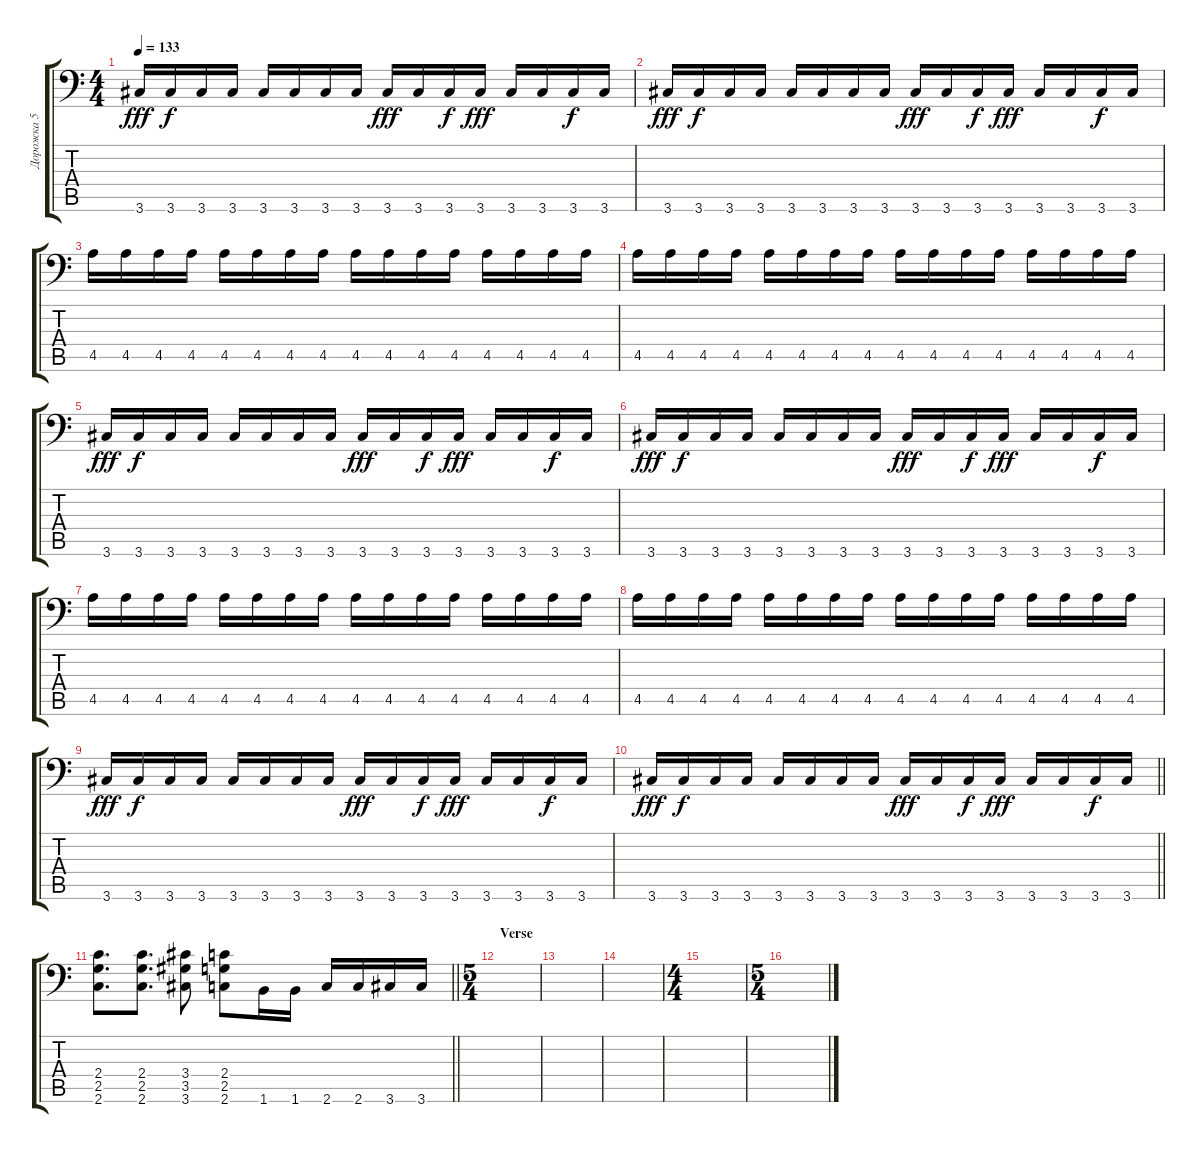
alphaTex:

\track ("Дорожка 5" "Дорожка 5") {instrument distortionguitar}
\staff {score tabs}
\tuning (C4 G3 Eb3 Bb2 F2 Bb1) {hide}
\ts (4 4)
\tempo 133
\clef f4
\ks c
3.6.16{dy fff} 3.6.16{dy f} 3.6.16 3.6.16 3.6.16 3.6.16 3.6.16 3.6.16 3.6.16{dy fff} 3.6.16 3.6.16{dy f} 3.6.16{dy fff} 3.6.16 3.6.16 3.6.16{dy f} 3.6.16 |
3.6.16{dy fff} 3.6.16{dy f} 3.6.16 3.6.16 3.6.16 3.6.16 3.6.16 3.6.16 3.6.16{dy fff} 3.6.16 3.6.16{dy f} 3.6.16{dy fff} 3.6.16 3.6.16 3.6.16{dy f} 3.6.16 |
4.5.16 4.5.16 4.5.16 4.5.16 4.5.16 4.5.16 4.5.16 4.5.16 4.5.16 4.5.16 4.5.16 4.5.16 4.5.16 4.5.16 4.5.16 4.5.16 |
4.5.16 4.5.16 4.5.16 4.5.16 4.5.16 4.5.16 4.5.16 4.5.16 4.5.16 4.5.16 4.5.16 4.5.16 4.5.16 4.5.16 4.5.16 4.5.16 |
3.6.16{dy fff} 3.6.16{dy f} 3.6.16 3.6.16 3.6.16 3.6.16 3.6.16 3.6.16 3.6.16{dy fff} 3.6.16 3.6.16{dy f} 3.6.16{dy fff} 3.6.16 3.6.16 3.6.16{dy f} 3.6.16 |
3.6.16{dy fff} 3.6.16{dy f} 3.6.16 3.6.16 3.6.16 3.6.16 3.6.16 3.6.16 3.6.16{dy fff} 3.6.16 3.6.16{dy f} 3.6.16{dy fff} 3.6.16 3.6.16 3.6.16{dy f} 3.6.16 |
4.5.16 4.5.16 4.5.16 4.5.16 4.5.16 4.5.16 4.5.16 4.5.16 4.5.16 4.5.16 4.5.16 4.5.16 4.5.16 4.5.16 4.5.16 4.5.16 |
4.5.16 4.5.16 4.5.16 4.5.16 4.5.16 4.5.16 4.5.16 4.5.16 4.5.16 4.5.16 4.5.16 4.5.16 4.5.16 4.5.16 4.5.16 4.5.16 |
3.6.16{dy fff} 3.6.16{dy f} 3.6.16 3.6.16 3.6.16 3.6.16 3.6.16 3.6.16 3.6.16{dy fff} 3.6.16 3.6.16{dy f} 3.6.16{dy fff} 3.6.16 3.6.16 3.6.16{dy f} 3.6.16 |
\barLineRight lightlight
3.6.16{dy fff} 3.6.16{dy f} 3.6.16 3.6.16 3.6.16 3.6.16 3.6.16 3.6.16 3.6.16{dy fff} 3.6.16 3.6.16{dy f} 3.6.16{dy fff} 3.6.16 3.6.16 3.6.16{dy f} 3.6.16 |
\barLineRight lightlight
(2.4 2.5 2.6).8{d} (2.4 2.5 2.6).8{d} (3.4 3.5 3.6).8 (2.4 2.5 2.6).8 1.6.16 1.6.16 2.6.16 2.6.16 3.6.16 3.6.16 |
\ts (5 4)
\section ("" "Verse")
|
|
|
\ts (4 4)
|
\ts (5 4)
